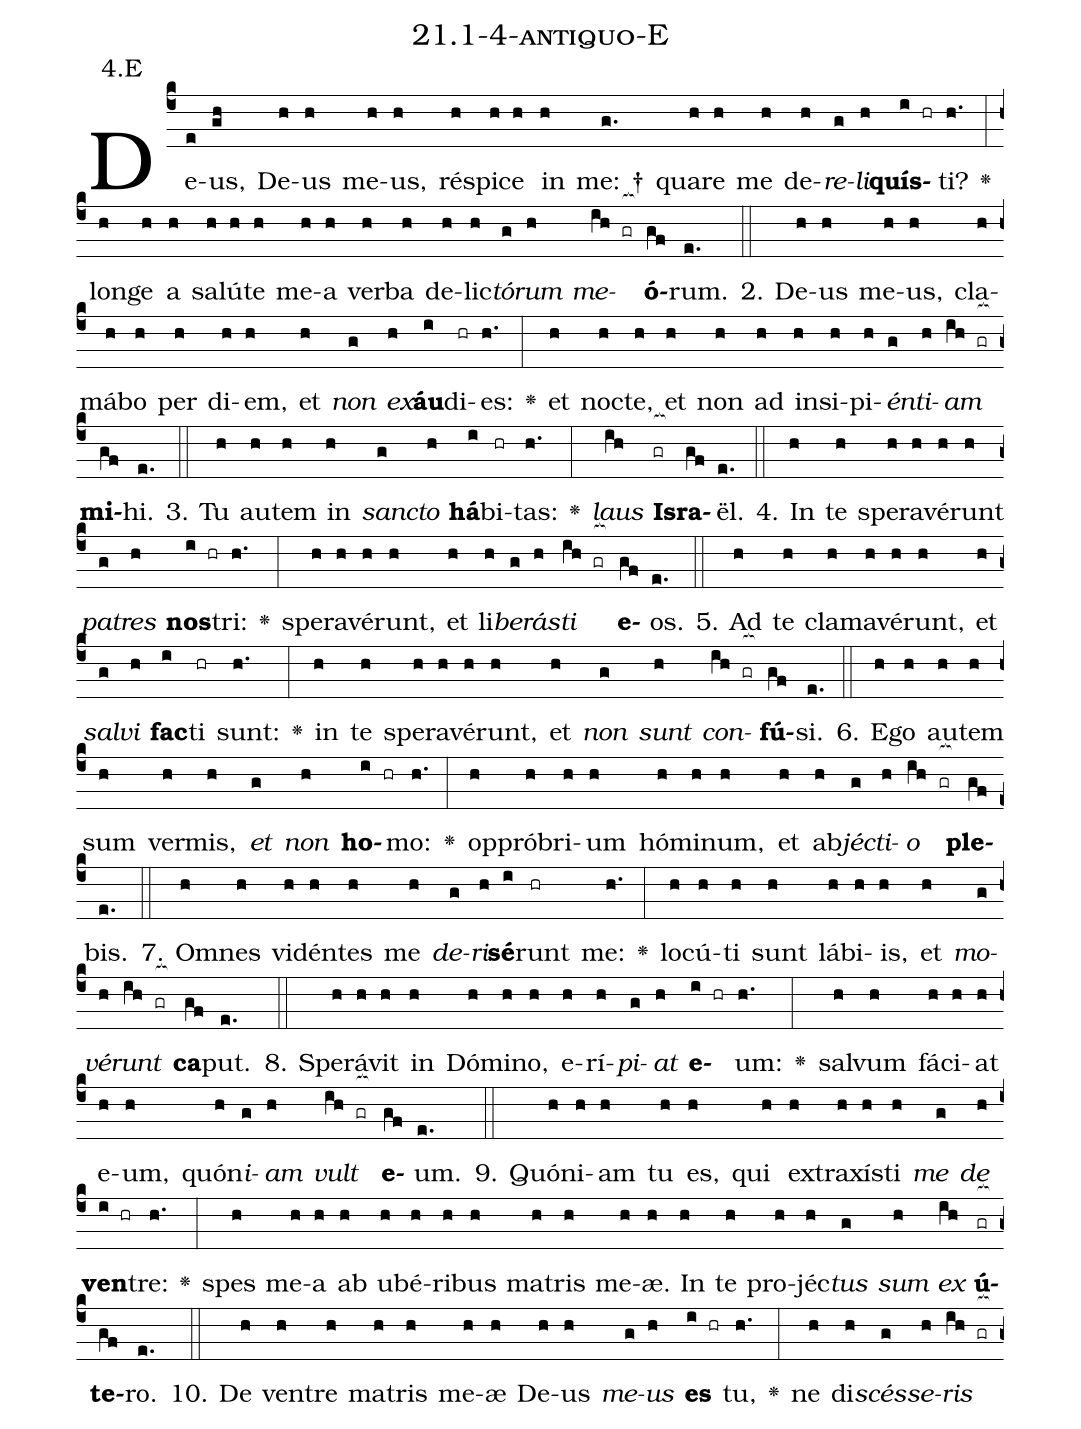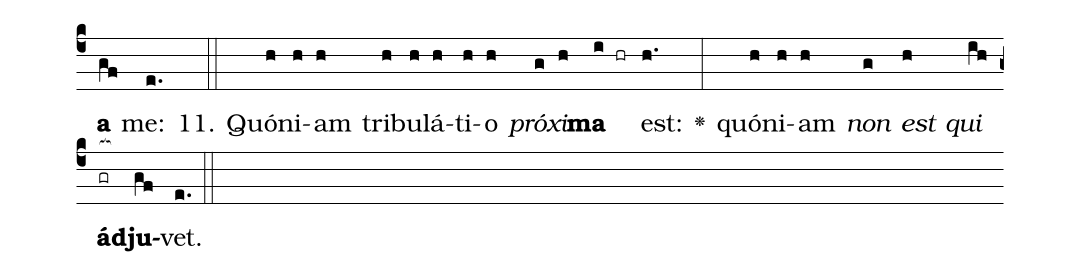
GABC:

name: 21.1-4-antiquo-E;
annotation: 4.E;
%%
(c4)De(e)us,(gh) De(h)us(h) me(h)us,(h) ré(h)spi(h)ce(h) in(h) me: †(g.) qua(h)re(h) me(h) de(h)<i>re</i>(g)<i>li</i>(h)<b>quís</b>(i hr)ti?(h.) <v>\greheightstar</v>(:) lon(h)ge(h) a(h) sa(h)lú(h)te(h) me(h)a(h) ver(h)ba(h) de(h)lic(h)<i>tó</i>(g)<i>rum</i>(h) <i>me</i>(ih gr[ocb:1{])<b>ó</b>(gf[ocb:0}])rum.(e.) (::)
2. De(h)us(h) me(h)us,(h) cla(h)má(h)bo(h) per(h) di(h)em,(h) et(h) <i>non</i>(g) <i>ex</i>(h)<b>áu</b>(i)di(hr)es:(h.) <v>\greheightstar</v>(:) et(h) noc(h)te,(h) et(h) non(h) ad(h) in(h)si(h)pi(h)<i>én</i>(g)<i>ti</i>(h)<i>am</i>(ih gr[ocb:1{]) <b>mi</b>(gf[ocb:0}])hi.(e.) (::)
3. Tu(h) au(h)tem(h) in(h) <i>sanc</i>(g)<i>to</i>(h) <b>há</b>(i)bi(hr)tas:(h.) <v>\greheightstar</v>(:) <i>laus</i>(ih) <b>Is</b>(gr[ocb:1{])<b>ra</b>(gf[ocb:0}])ël.(e.) (::)
4. In(h) te(h) spe(h)ra(h)vé(h)runt(h) <i>pa</i>(g)<i>tres</i>(h) <b>nos</b>(i hr)tri:(h.) <v>\greheightstar</v>(:) spe(h)ra(h)vé(h)runt,(h) et(h) li(h)<i>be</i>(g)<i>rás</i>(h)<i>ti</i>(ih gr[ocb:1{]) <b>e</b>(gf[ocb:0}])os.(e.) (::)
5. Ad(h) te(h) cla(h)ma(h)vé(h)runt,(h) et(h) <i>sal</i>(g)<i>vi</i>(h) <b>fac</b>(i)ti(hr) sunt:(h.) <v>\greheightstar</v>(:) in(h) te(h) spe(h)ra(h)vé(h)runt,(h) et(h) <i>non</i>(g) <i>sunt</i>(h) <i>con</i>(ih gr[ocb:1{])<b>fú</b>(gf[ocb:0}])si.(e.) (::)
6. E(h)go(h) au(h)tem(h) sum(h) ver(h)mis,(h) <i>et</i>(g) <i>non</i>(h) <b>ho</b>(i hr)mo:(h.) <v>\greheightstar</v>(:) op(h)pró(h)bri(h)um(h) hó(h)mi(h)num,(h) et(h) ab(h)<i>jéc</i>(g)<i>ti</i>(h)<i>o</i>(ih gr[ocb:1{]) <b>ple</b>(gf[ocb:0}])bis.(e.) (::)
7. Om(h)nes(h) vi(h)dén(h)tes(h) me(h) <i>de</i>(g)<i>ri</i>(h)<b>sé</b>(i)runt(hr) me:(h.) <v>\greheightstar</v>(:) lo(h)cú(h)ti(h) sunt(h) lá(h)bi(h)is,(h) et(h) <i>mo</i>(g)<i>vé</i>(h)<i>runt</i>(ih gr[ocb:1{]) <b>ca</b>(gf[ocb:0}])put.(e.) (::)
8. Spe(h)rá(h)vit(h) in(h) Dó(h)mi(h)no,(h) e(h)rí(h)<i>pi</i>(g)<i>at</i>(h) <b>e</b>(i hr)um:(h.) <v>\greheightstar</v>(:) sal(h)vum(h) fá(h)ci(h)at(h) e(h)um,(h) quón(h)<i>i</i>(g)<i>am</i>(h) <i>vult</i>(ih gr[ocb:1{]) <b>e</b>(gf[ocb:0}])um.(e.) (::)
9. Quón(h)i(h)am(h) tu(h) es,(h) qui(h) ex(h)tra(h)xís(h)ti(h) <i>me</i>(g) <i>de</i>(h) <b>ven</b>(i hr)tre:(h.) <v>\greheightstar</v>(:) spes(h) me(h)a(h) ab(h) u(h)bé(h)ri(h)bus(h) ma(h)tris(h) me(h)æ.(h) In(h) te(h) pro(h)jéc(h)<i>tus</i>(g) <i>sum</i>(h) <i>ex</i>(ih) <b>ú</b>(gr[ocb:1{])<b>te</b>(gf[ocb:0}])ro.(e.) (::)
10. De(h) ven(h)tre(h) ma(h)tris(h) me(h)æ(h) De(h)us(h) <i>me</i>(g)<i>us</i>(h) <b>es</b>(i hr) tu,(h.) <v>\greheightstar</v>(:) ne(h) di(h)<i>scés</i>(g)<i>se</i>(h)<i>ris</i>(ih gr[ocb:1{]) <b>a</b>(gf[ocb:0}]) me:(e.) (::)
11. Quón(h)i(h)am(h) tri(h)bu(h)lá(h)ti(h)o(h) <i>pró</i>(g)<i>xi</i>(h)<b>ma</b>(i hr) est:(h.) <v>\greheightstar</v>(:) quón(h)i(h)am(h) <i>non</i>(g) <i>est</i>(h) <i>qui</i>(ih) <b>ád</b>(gr[ocb:1{])<b>ju</b>(gf[ocb:0}])vet.(e.) (::)
